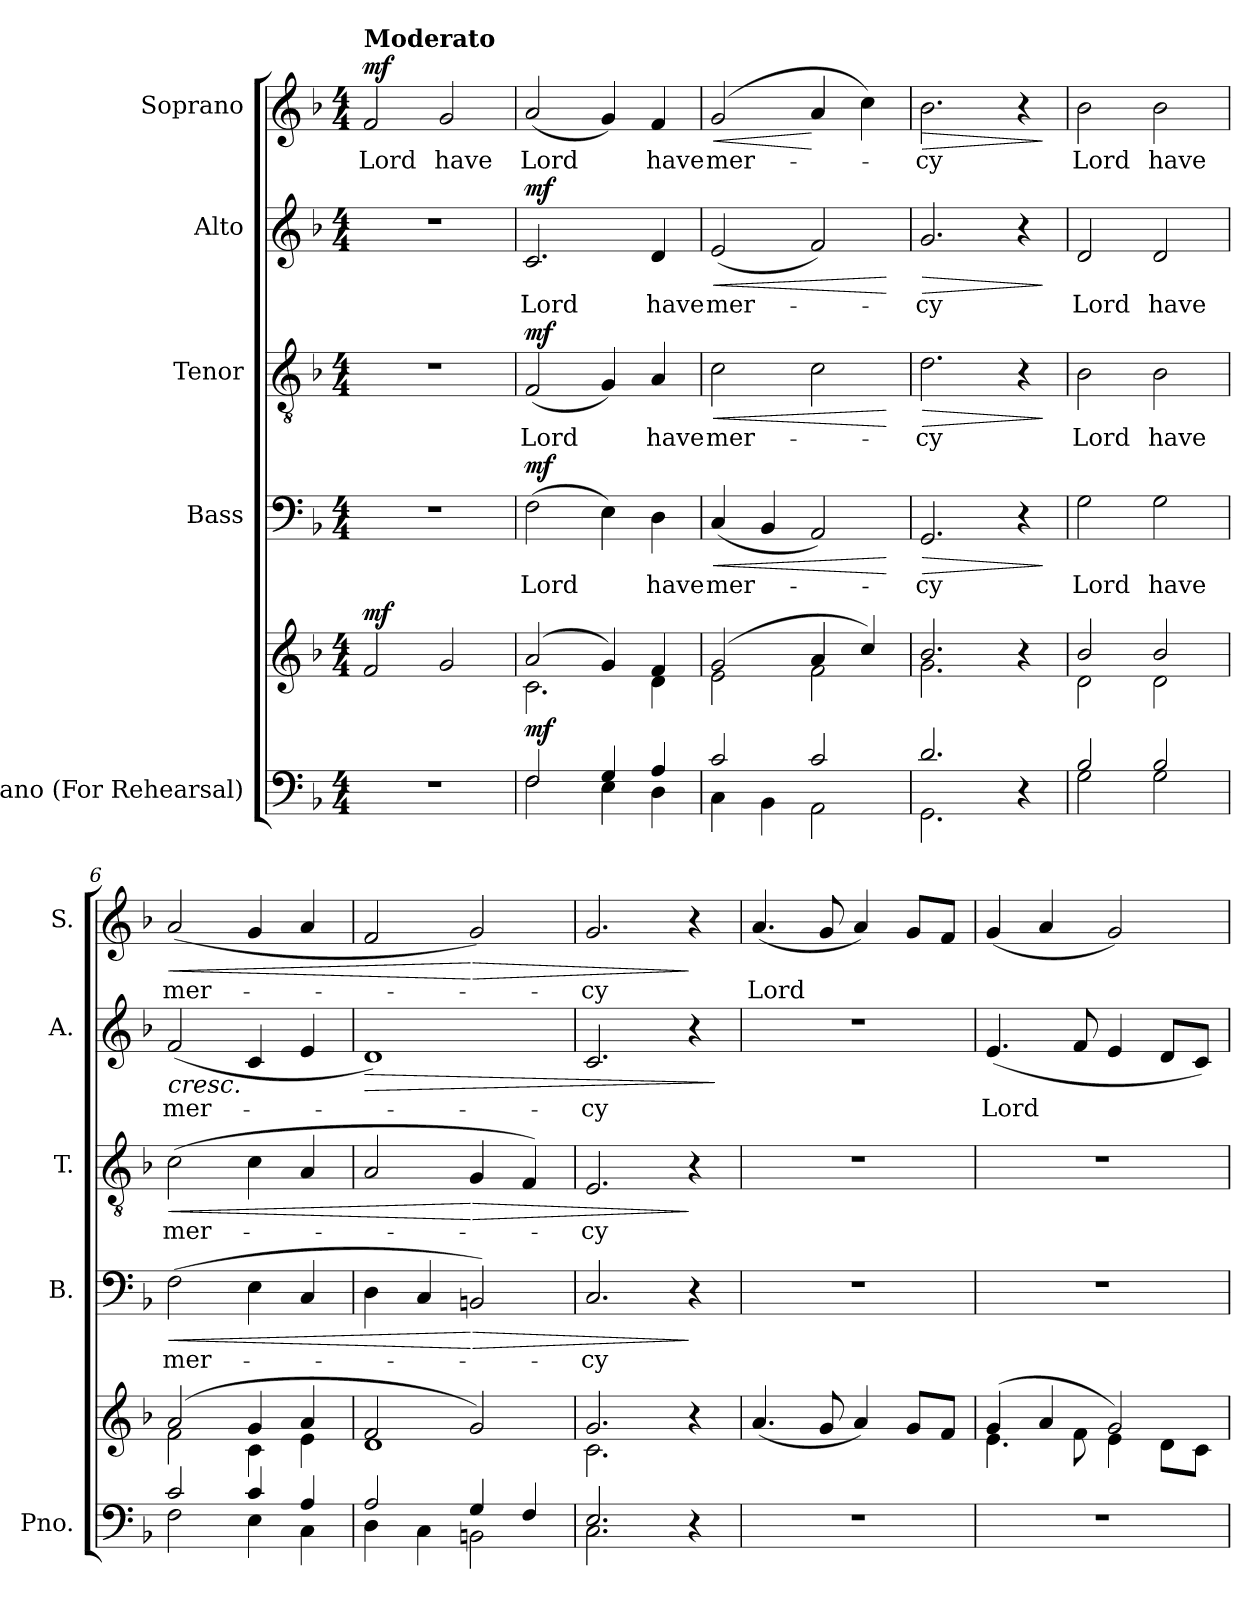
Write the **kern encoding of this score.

**kern	**kern	**dynam	**kern	**text	**dynam	**kern	**text	**dynam	**kern	**text	**dynam	**kern	**text	**dynam
*part5	*part5	*part5	*part4	*part4	*part4	*part3	*part3	*part3	*part2	*part2	*part2	*part1	*part1	*part1
*staff6	*staff5	*staff5/6	*staff4	*staff4	*staff4	*staff3	*staff3	*staff3	*staff2	*staff2	*staff2	*staff1	*staff1	*staff1
*I"Piano (For Rehearsal)	*	*	*I"Bass	*	*	*I"Tenor	*	*	*I"Alto	*	*	*I"Soprano	*	*
*I'Pno.	*	*	*I'B.	*	*	*I'T.	*	*	*I'A.	*	*	*I'S.	*	*
*clefF4	*clefG2	*	*clefF4	*	*	*clefGv2	*	*	*clefG2	*	*	*clefG2	*	*
*k[b-]	*k[b-]	*	*k[b-]	*	*	*k[b-]	*	*	*k[b-]	*	*	*k[b-]	*	*
*M4/4	*M4/4	*	*M4/4	*	*	*M4/4	*	*	*M4/4	*	*	*M4/4	*	*
=1	=1	=1	=1	=1	=1	=1	=1	=1	=1	=1	=1	=1	=1	=1
!	!	!	!	!	!	!	!	!	!	!	!	!LO:TX:a:B:t=Moderato	!	!
!	!	!LO:DY:a	!	!	!	!	!	!	!	!	!	!	!LO:LY:b	!LO:DY:a
1r	2f/	mf	1r	.	.	1r	.	.	1r	.	.	2f/	Lord	mf
!	!	!	!	!	!	!	!	!	!	!	!	!	!LO:LY:b	!
.	2g/	.	.	.	.	.	.	.	.	.	.	2g/	have	.
=2	=2	=2	=2	=2	=2	=2	=2	=2	=2	=2	=2	=2	=2	=2
*^	*^	*	*	*	*	*	*	*	*	*	*	*	*	*
!	!	!	!	!LO:DY:a=2	!	!LO:LY:b	!LO:DY:a	!	!LO:LY:b	!LO:DY:a	!	!LO:LY:b	!LO:DY:a	!	!LO:LY:b	!
2F/	2F\	(>2a/	2.c\	mf	(>2F\	Lord	mf	(<2F/	Lord	mf	2.c/	Lord	mf	(<2a/	Lord	.
4G/	4E\	4g/)	.	.	4E\)	.	.	4G/)	.	.	.	.	.	4g/)	.	.
!	!	!	!	!	!	!LO:LY:b	!	!	!LO:LY:b	!	!	!LO:LY:b	!	!	!LO:LY:b	!
4A/	4D\	4f/	4d\	.	4D\	have	.	4A/	have	.	4d/	have	.	4f/	have	.
=3	=3	=3	=3	=3	=3	=3	=3	=3	=3	=3	=3	=3	=3	=3	=3	=3
!	!	!	!	!	!	!LO:LY:b	!LO:HP:b	!	!LO:LY:b	!LO:HP:b	!	!LO:LY:b	!LO:HP:b	!	!LO:LY:b	!LO:HP:b
2c/	4C\	(>2g/	2e\	.	(<4C/	mer-	<	2c\	mer-	<	(<2e/	mer-	<	(>2g/	mer-	<
.	4BB-\	.	.	.	4BB-/	.	.	.	.	.	.	.	.	.	.	.
2c/	2AA\	4a/	2f\	.	2AA/)	.	.	2c\	.	.	2f/)	.	.	4a/	.	[
.	.	4cc/)	.	.	.	.	.	.	.	.	.	.	.	4cc\)	.	.
*v	*v	*	*	*	*	*	*	*	*	*	*	*	*	*	*	*
*	*v	*v	*	*	*	*	*	*	*	*	*	*	*	*	*
.	.	.	.	.	[	.	.	[	.	.	[	.	.	.
=4	=4	=4	=4	=4	=4	=4	=4	=4	=4	=4	=4	=4	=4	=4
*^	*^	*	*	*	*	*	*	*	*	*	*	*	*	*
!	!	!	!	!	!	!LO:LY:b	!LO:HP:b	!	!LO:LY:b	!LO:HP:b	!	!LO:LY:b	!LO:HP:b	!	!LO:LY:b	!LO:HP:b
2.d/	2.GG\	2.b-/	2.g\	.	2.GG/	cy	>	2.d\	cy	>	2.g/	cy	>	2.b-\	cy	>
4r	4ryy	4r	4ryy	.	4r	.	.	4r	.	.	4r	.	.	4r	.	.
*v	*v	*	*	*	*	*	*	*	*	*	*	*	*	*	*	*
*	*v	*v	*	*	*	*	*	*	*	*	*	*	*	*	*
.	.	.	.	.	]	.	.	]	.	.	]	.	.	]
=5	=5	=5	=5	=5	=5	=5	=5	=5	=5	=5	=5	=5	=5	=5
*^	*^	*	*	*	*	*	*	*	*	*	*	*	*	*
!	!	!	!	!	!	!LO:LY:b	!	!	!LO:LY:b	!	!	!LO:LY:b	!	!	!LO:LY:b	!
2B-/	2G\	2b-/	2d\	.	2G\	Lord	.	2B-\	Lord	.	2d/	Lord	.	2b-\	Lord	.
!	!	!	!	!	!	!LO:LY:b	!	!	!LO:LY:b	!	!	!LO:LY:b	!	!	!LO:LY:b	!
2B-/	2G\	2b-/	2d\	.	2G\	have	.	2B-\	have	.	2d/	have	.	2b-\	have	.
=6	=6	=6	=6	=6	=6	=6	=6	=6	=6	=6	=6	=6	=6	=6	=6	=6
!	!	!	!	!	!	!LO:LY:b	!LO:HP:b	!	!LO:LY:b	!LO:HP:b	!	!LO:LY:b	!LO:HP:b	!	!LO:LY:b	!LO:HP:b
2c/	2F\	(<2a/	2f\	.	(<2F\	mer-	<	(<2c\	mer-	<	(<2f/	mer-	<	(<2a/	mer-	<
4c/	4E\	4g/	4c\	.	4E\	.	.	4c\	.	.	4c/	.	.	4g/	.	.
4A/	4C\	4a/	4e\	.	4C/	.	.	4A/	.	.	4e/	.	.	4a/	.	.
=7	=7	=7	=7	=7	=7	=7	=7	=7	=7	=7	=7	=7	=7	=7	=7	=7
!	!	!	!	!	!	!	!	!	!	!	!	!	!LO:HP:b	!	!	!
2A/	4D\	2f/	1d	.	4D\	.	.	2A/	.	.	1d)	.	>	2f/	.	.
.	4C\	.	.	.	4C/	.	.	.	.	.	.	.	.	.	.	.
!	!	!	!	!	!	!	!LO:HP:n=1:b	!	!	!LO:HP:n=1:b	!	!	!	!	!	!LO:HP:n=1:b
4G/	2BBn\	2g/)	.	.	2BBn/)	.	[ >	4G/	.	[ >	.	.	.	2g/)	.	[ >
4F/	.	.	.	.	.	.	.	4F/)	.	.	.	.	.	.	.	.
*v	*v	*	*	*	*	*	*	*	*	*	*	*	*	*	*	*
*	*v	*v	*	*	*	*	*	*	*	*	*	*	*	*	*
.	.	.	.	.	.	.	.	.	.	.	[	.	.	.
=8	=8	=8	=8	=8	=8	=8	=8	=8	=8	=8	=8	=8	=8	=8
*^	*^	*	*	*	*	*	*	*	*	*	*	*	*	*
!	!	!	!	!	!	!LO:LY:b	!	!	!LO:LY:b	!	!	!LO:LY:b	!	!	!LO:LY:b	!
2.E/	2.C\	2.g/	2.c\	.	2.C/	-cy	.	2.E/	-cy	.	2.c/	-cy	.	2.g/	-cy	.
4r	4ryy	4r	4ryy	.	4r	.	]	4r	.	]	4r	.	.	4r	.	]
*v	*v	*	*	*	*	*	*	*	*	*	*	*	*	*	*	*
*	*v	*v	*	*	*	*	*	*	*	*	*	*	*	*	*
.	.	.	.	.	.	.	.	.	.	.	]	.	.	.
!!LO:LB:g=z
=9	=9	=9	=9	=9	=9	=9	=9	=9	=9	=9	=9	=9	=9	=9
!	!	!	!	!	!	!	!	!	!	!	!	!	!LO:LY:b	!
1r	(>4.a/	.	1r	.	.	1r	.	.	1r	.	.	(>4.a/	Lord	.
.	8g/	.	.	.	.	.	.	.	.	.	.	8g/	.	.
.	4a/)	.	.	.	.	.	.	.	.	.	.	4a/)	.	.
.	8g/L	.	.	.	.	.	.	.	.	.	.	8g/L	.	.
.	8f/J	.	.	.	.	.	.	.	.	.	.	8f/J	.	.
=10	=10	=10	=10	=10	=10	=10	=10	=10	=10	=10	=10	=10	=10	=10
*	*^	*	*	*	*	*	*	*	*	*	*	*	*	*
!	!	!	!	!	!	!	!	!	!	!	!LO:LY:b	!	!	!	!
1r	(>4g/	4.e\	.	1r	.	.	1r	.	.	(<4.e/	-Lord	.	(>4g/	.	.
.	4a/	.	.	.	.	.	.	.	.	.	.	.	4a/	.	.
.	.	8f\	.	.	.	.	.	.	.	8f/	.	.	.	.	.
.	2g/)	4e\	.	.	.	.	.	.	.	4e/	.	.	2g/)	.	.
.	.	8d\L	.	.	.	.	.	.	.	8d/L	.	.	.	.	.
.	.	8c\J	.	.	.	.	.	.	.	8c/J)	.	.	.	.	.
*	*v	*v	*	*	*	*	*	*	*	*	*	*	*	*	*
=	=	=	=	=	=	=	=	=	=	=	=	=	=	=
*-	*-	*-	*-	*-	*-	*-	*-	*-	*-	*-	*-	*-	*-	*-
